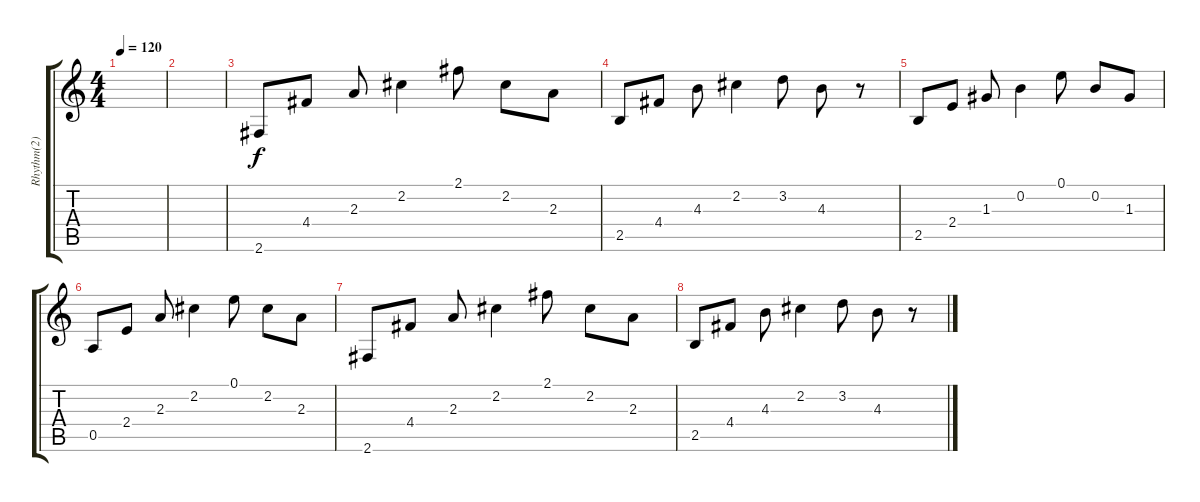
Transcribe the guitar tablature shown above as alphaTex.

\track ("Rhythm(2)" "Rhythm(2)") {instrument acousticguitarnylon}
\staff {score tabs}
\tuning (E4 B3 G3 D3 A2 E2) {hide}
\ts (4 4)
\tempo 120
\clef g2
\ks c
|
|
2.6.8 4.4.8 2.3.8 2.2.4 2.1.8 2.2.8 2.3.8 |
2.5.8 4.4.8 4.3.8 2.2.4 3.2.8 4.3.8 r.8 |
2.5.8 2.4.8 1.3.8 0.2.4 0.1.8 0.2.8 1.3.8 |
0.5.8 2.4.8 2.3.8 2.2.4 0.1.8 2.2.8 2.3.8 |
2.6.8 4.4.8 2.3.8 2.2.4 2.1.8 2.2.8 2.3.8 |
2.5.8 4.4.8 4.3.8 2.2.4 3.2.8 4.3.8 r.8
